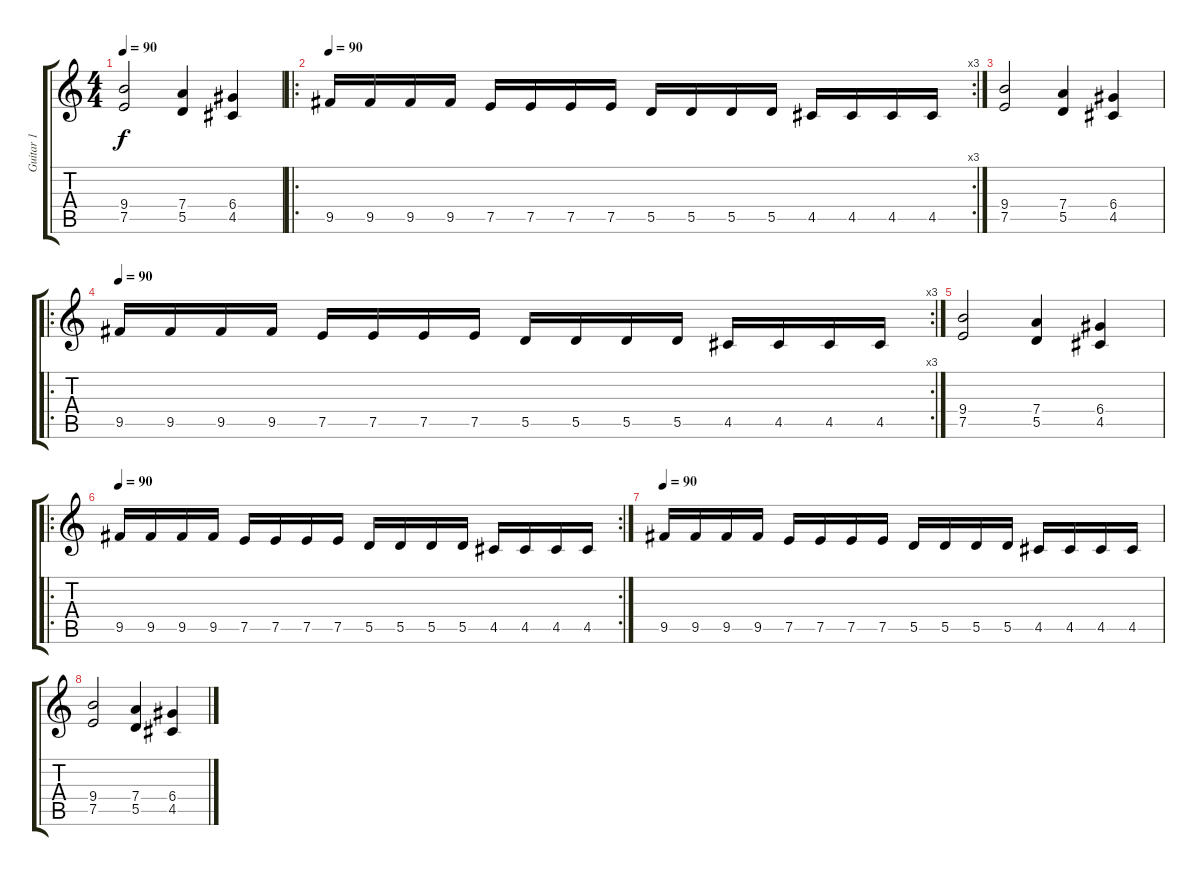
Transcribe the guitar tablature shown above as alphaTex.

\track ("Guitar 1" "Guitar 1") {instrument distortionguitar}
\staff {score tabs}
\tuning (E4 B3 G3 D3 A2 E2) {hide}
\ts (4 4)
\tempo 90
\clef g2
\ks c
(9.4 7.5).2{dy f} (7.4 5.5).4 (6.4 4.5).4 |
\ro
\rc 3
\tempo 90
9.5.16 9.5.16 9.5.16 9.5.16 7.5.16 7.5.16 7.5.16 7.5.16 5.5.16 5.5.16 5.5.16 5.5.16 4.5.16 4.5.16 4.5.16 4.5.16 |
(9.4 7.5).2 (7.4 5.5).4 (6.4 4.5).4 |
\ro
\rc 3
\tempo 90
9.5.16 9.5.16 9.5.16 9.5.16 7.5.16 7.5.16 7.5.16 7.5.16 5.5.16 5.5.16 5.5.16 5.5.16 4.5.16 4.5.16 4.5.16 4.5.16 |
(9.4 7.5).2 (7.4 5.5).4 (6.4 4.5).4 |
\ro
\rc 2
\tempo 90
9.5.16 9.5.16 9.5.16 9.5.16 7.5.16 7.5.16 7.5.16 7.5.16 5.5.16 5.5.16 5.5.16 5.5.16 4.5.16 4.5.16 4.5.16 4.5.16 |
\tempo 90
9.5.16 9.5.16 9.5.16 9.5.16 7.5.16 7.5.16 7.5.16 7.5.16 5.5.16 5.5.16 5.5.16 5.5.16 4.5.16 4.5.16 4.5.16 4.5.16 |
(9.4 7.5).2 (7.4 5.5).4 (6.4 4.5).4
